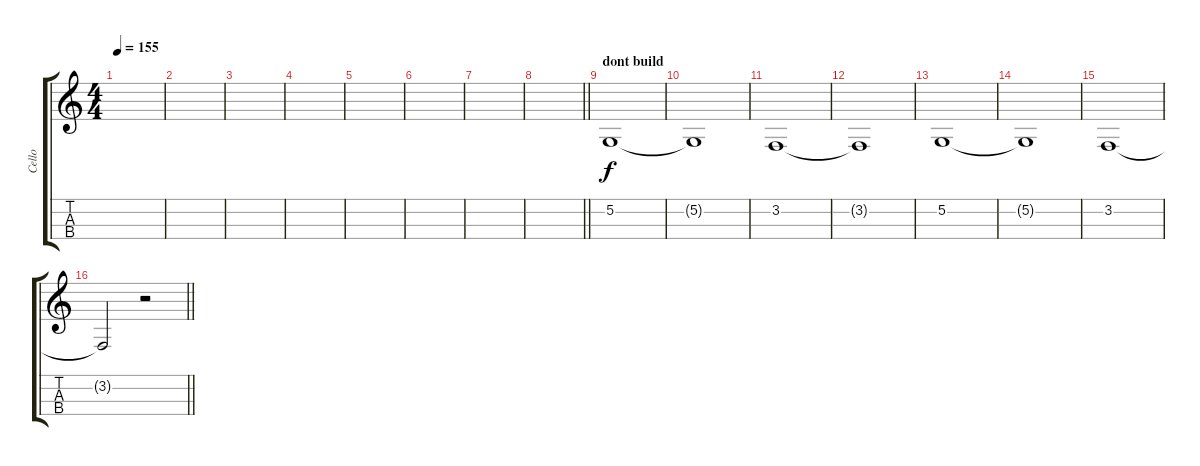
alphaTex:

\track ("Cello" "Cello") {instrument cello}
\staff {score tabs}
\tuning (A3 D3 G2 C2) {hide}
\ts (4 4)
\tempo 155
\clef g2
\ks c
|
|
|
|
|
|
|
\barLineRight lightlight
|
\section ("" "dont build")
5.2.1{volume 11} |
5.2{t}.1 |
3.2.1 |
3.2{t}.1{volume 13} |
5.2.1{volume 16} |
5.2{t}.1 |
3.2.1 |
\barLineRight lightlight
3.2{t}.2{volume 12} r.2
